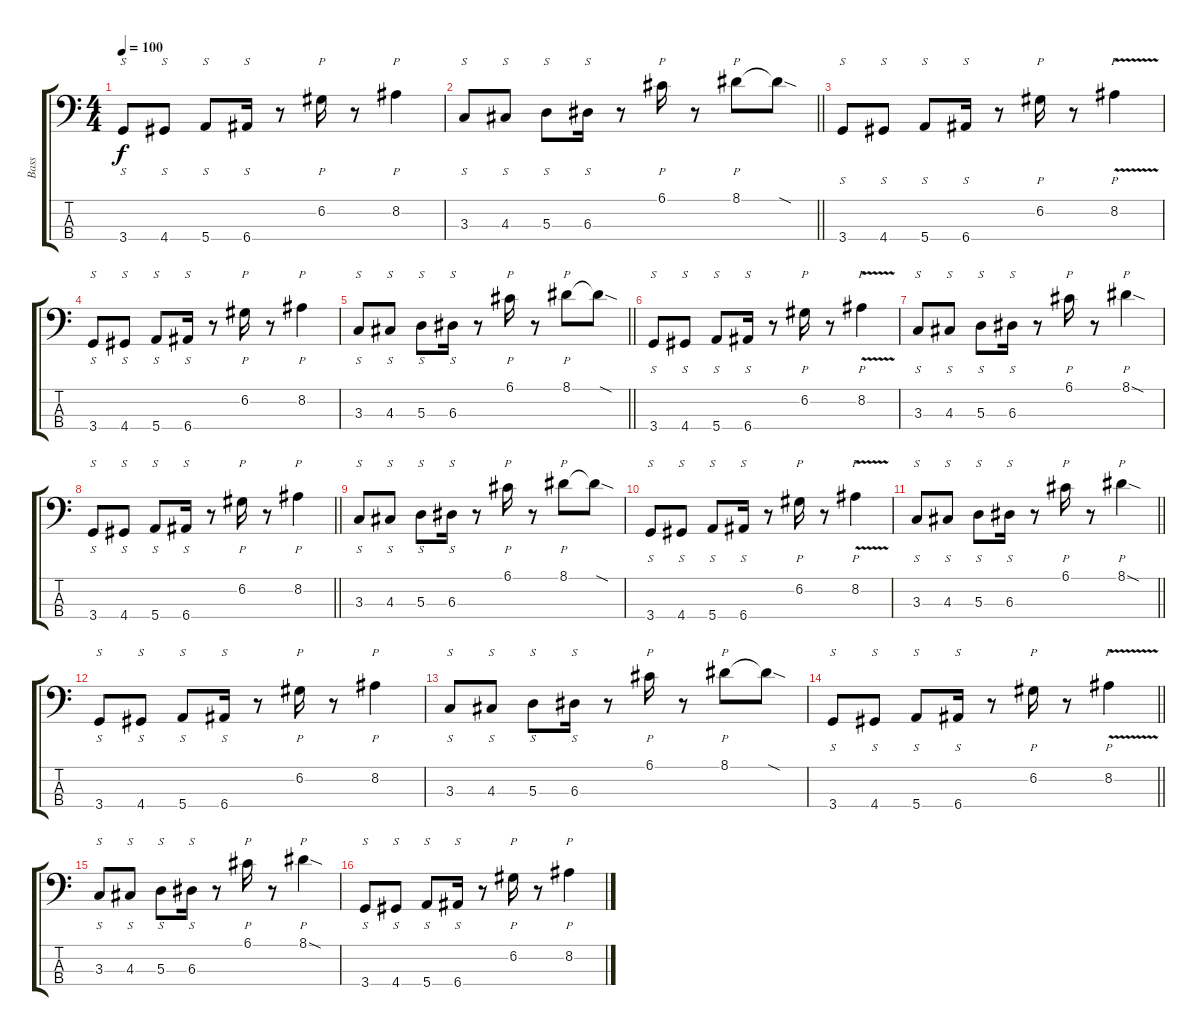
\track ("Bass" "Bass") {instrument slapbass1}
\staff {score tabs}
\tuning (G2 D2 A1 E1) {hide}
\ts (4 4)
\tempo 100
\clef f4
\ks c
3.4.8{s dy f} 4.4.8{s} 5.4.8{s} 6.4.16{s} r.8 6.2.16{p} r.8 8.2.4{p} |
\barLineRight lightlight
3.3.8{s} 4.3.8{s} 5.3.8{s} 6.3.16{s} r.8 6.1.16{p} r.8 8.1.8{p} 8.1{sod t}.8 |
3.4.8{s} 4.4.8{s} 5.4.8{s} 6.4.16{s} r.8 6.2.16{p} r.8 8.2{v}.4{p} |
3.4.8{s} 4.4.8{s} 5.4.8{s} 6.4.16{s} r.8 6.2.16{p} r.8 8.2.4{p} |
\barLineRight lightlight
3.3.8{s} 4.3.8{s} 5.3.8{s} 6.3.16{s} r.8 6.1.16{p} r.8 8.1.8{p} 8.1{sod t}.8 |
3.4.8{s} 4.4.8{s} 5.4.8{s} 6.4.16{s} r.8 6.2.16{p} r.8 8.2{v}.4{p} |
3.3.8{s} 4.3.8{s} 5.3.8{s} 6.3.16{s} r.8 6.1.16{p} r.8 8.1{sod}.4{p} |
\barLineRight lightlight
3.4.8{s} 4.4.8{s} 5.4.8{s} 6.4.16{s} r.8 6.2.16{p} r.8 8.2.4{p} |
3.3.8{s} 4.3.8{s} 5.3.8{s} 6.3.16{s} r.8 6.1.16{p} r.8 8.1.8{p} 8.1{sod t}.8 |
3.4.8{s} 4.4.8{s} 5.4.8{s} 6.4.16{s} r.8 6.2.16{p} r.8 8.2{v}.4{p} |
\barLineRight lightlight
3.3.8{s} 4.3.8{s} 5.3.8{s} 6.3.16{s} r.8 6.1.16{p} r.8 8.1{sod}.4{p} |
3.4.8{s} 4.4.8{s} 5.4.8{s} 6.4.16{s} r.8 6.2.16{p} r.8 8.2.4{p} |
3.3.8{s} 4.3.8{s} 5.3.8{s} 6.3.16{s} r.8 6.1.16{p} r.8 8.1.8{p} 8.1{sod t}.8 |
\barLineRight lightlight
3.4.8{s} 4.4.8{s} 5.4.8{s} 6.4.16{s} r.8 6.2.16{p} r.8 8.2{v}.4{p} |
3.3.8{s} 4.3.8{s} 5.3.8{s} 6.3.16{s} r.8 6.1.16{p} r.8 8.1{sod}.4{p} |
3.4.8{s} 4.4.8{s} 5.4.8{s} 6.4.16{s} r.8 6.2.16{p} r.8 8.2.4{p}
